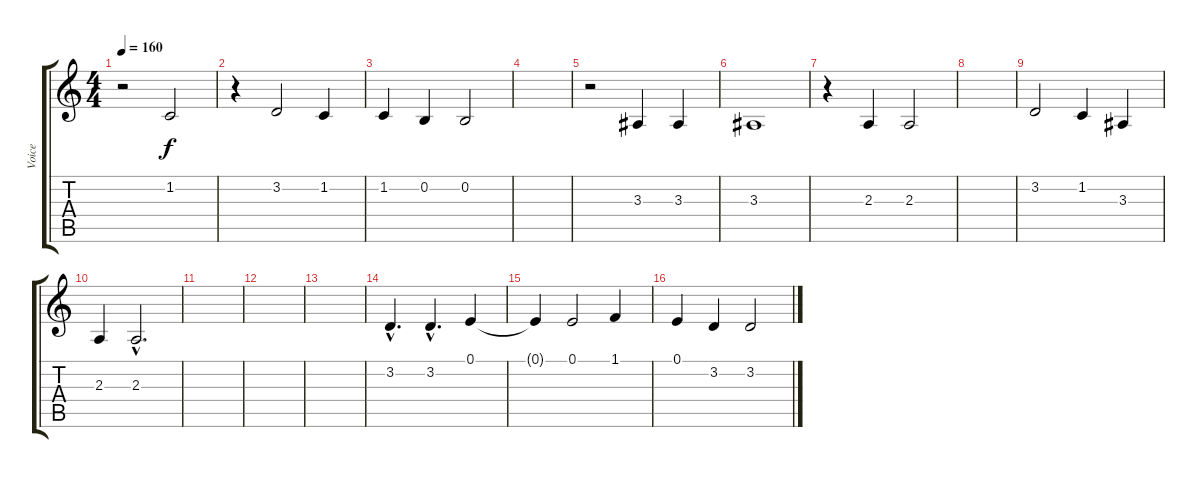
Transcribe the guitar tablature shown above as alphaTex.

\track ("Voice" "Voice") {instrument electricpiano1}
\staff {score tabs}
\tuning (E4 B3 G3 D3 A2 E2) {hide}
\ts (4 4)
\tempo 160
\clef g2
\ks c
r.2{dy f} 1.2.2 |
r.4 3.2.2 1.2.4 |
1.2.4 0.2.4 0.2.2 |
|
r.2 3.3.4 3.3.4 |
3.3.1 |
r.4 2.3.4 2.3.2 |
|
3.2.2 1.2.4 3.3.4 |
2.3.4 2.3{hac}.2{d} |
|
|
|
3.2{hac}.4{d} 3.2{hac}.4{d} 0.1.4 |
0.1{t}.4 0.1.2 1.1.4 |
0.1.4 3.2.4 3.2.2
